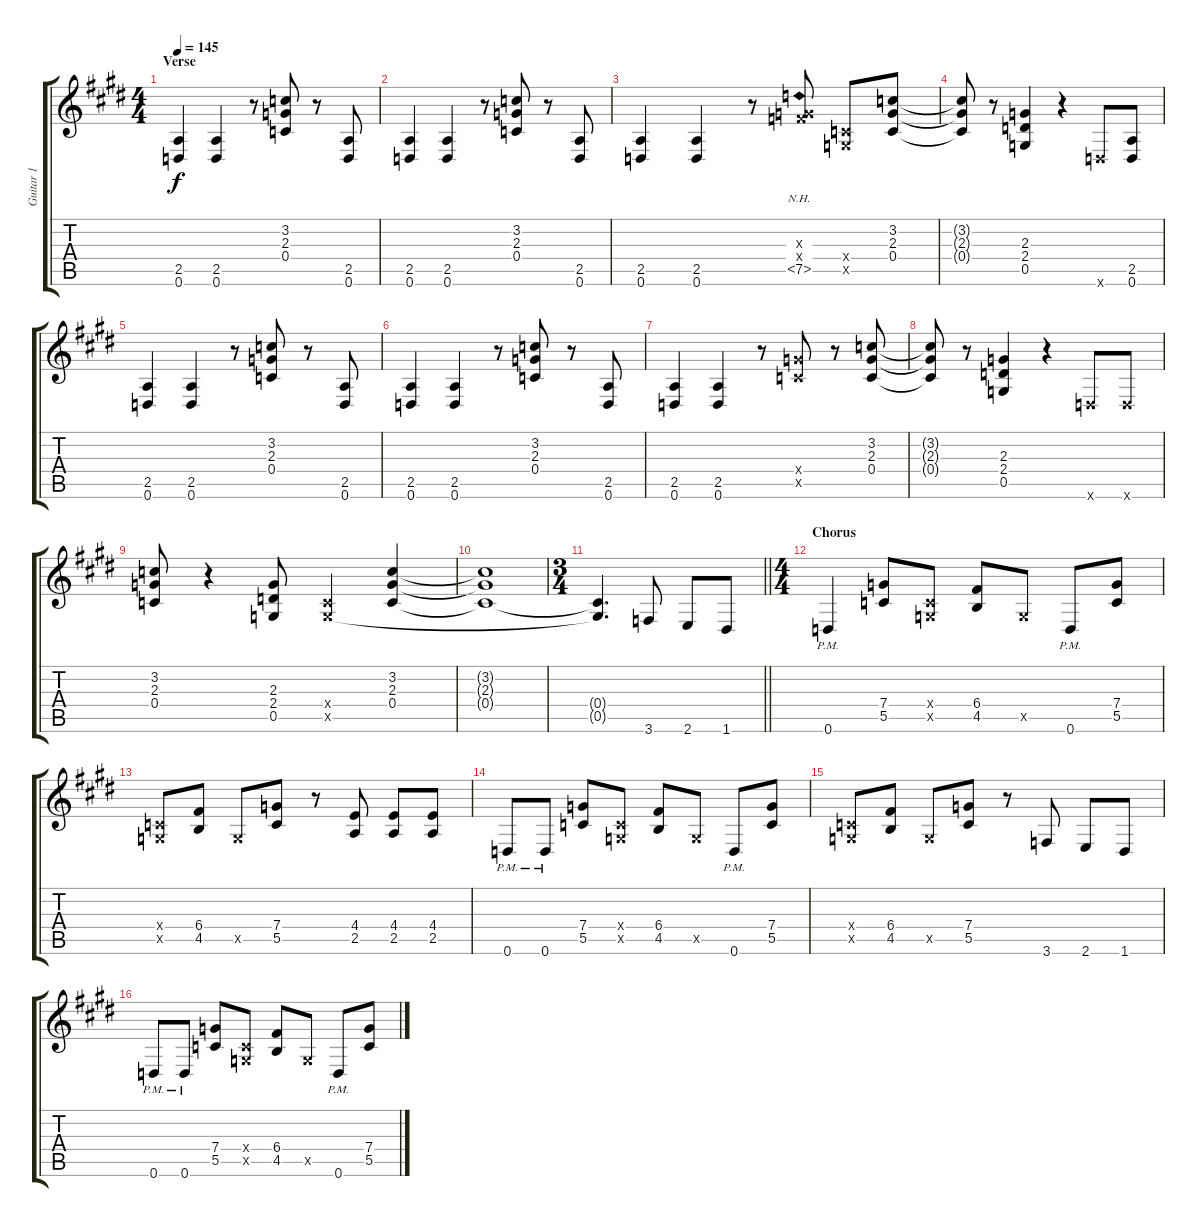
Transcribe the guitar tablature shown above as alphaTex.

\track ("Guitar 1" "Guitar 1") {instrument overdrivenguitar}
\staff {score tabs}
\tuning (D4 A3 F3 C3 G2 D2) {hide}
\ts (4 4)
\section ("" "Verse")
\tempo 145
\clef g2
\ks e
(2.5 0.6).4{dy f} (2.5 0.6).4 r.8 (3.2 2.3 0.4).8 r.8 (2.5 0.6).8 |
(2.5 0.6).4 (2.5 0.6).4 r.8 (3.2 2.3 0.4).8 r.8 (2.5 0.6).8 |
(2.5 0.6).4 (2.5 0.6).4 r.8 (0.3{x} 7.4{x} 7.5{nh}).8 (0.4{x} 0.5{x}).8 (3.2 2.3 0.4).8 |
(3.2{t} 2.3{t} 0.4{t}).8 r.8 (2.3 2.4 0.5).4 r.4 0.6{x}.8 (2.5 0.6).8 |
(2.5 0.6).4 (2.5 0.6).4 r.8 (3.2 2.3 0.4).8 r.8 (2.5 0.6).8 |
(2.5 0.6).4 (2.5 0.6).4 r.8 (3.2 2.3 0.4).8 r.8 (2.5 0.6).8 |
(2.5 0.6).4 (2.5 0.6).4 r.8 (7.4{x} 5.5{x}).8 r.8 (3.2 2.3 0.4).8 |
(3.2{t} 2.3{t} 0.4{t}).8 r.8 (2.3 2.4 0.5).4 r.4 0.6{x}.8 0.6{x}.8 |
(3.2 2.3 0.4).8 r.4 (2.3 2.4 0.5).8 (0.4{x} 0.5{x}).4 (3.2 2.3 0.4).4 |
(3.2{t} 2.3{t} 0.4{t}).1 |
\ts (3 4)
\barLineRight lightlight
(0.4{t} 0.5{t}).4{d} 3.6.8 2.6.8 1.6.8 |
\ts (4 4)
\section ("" "Chorus")
0.6{pm}.4 (7.4 5.5).8 (0.4{x} 0.5{x}).8 (6.4 4.5).8 0.5{x}.8 0.6{pm}.8 (7.4 5.5).8 |
(0.4{x} 0.5{x}).8 (6.4 4.5).8 0.5{x}.8 (7.4 5.5).8 r.8 (4.4 2.5).8 (4.4 2.5).8 (4.4 2.5).8 |
0.6{pm}.8 0.6{pm}.8 (7.4 5.5).8 (0.4{x} 0.5{x}).8 (6.4 4.5).8 0.5{x}.8 0.6{pm}.8 (7.4 5.5).8 |
(0.4{x} 0.5{x}).8 (6.4 4.5).8 0.5{x}.8 (7.4 5.5).8 r.8 3.6.8 2.6.8 1.6.8 |
0.6{pm}.8 0.6{pm}.8 (7.4 5.5).8 (0.4{x} 0.5{x}).8 (6.4 4.5).8 0.5{x}.8 0.6{pm}.8 (7.4 5.5).8
